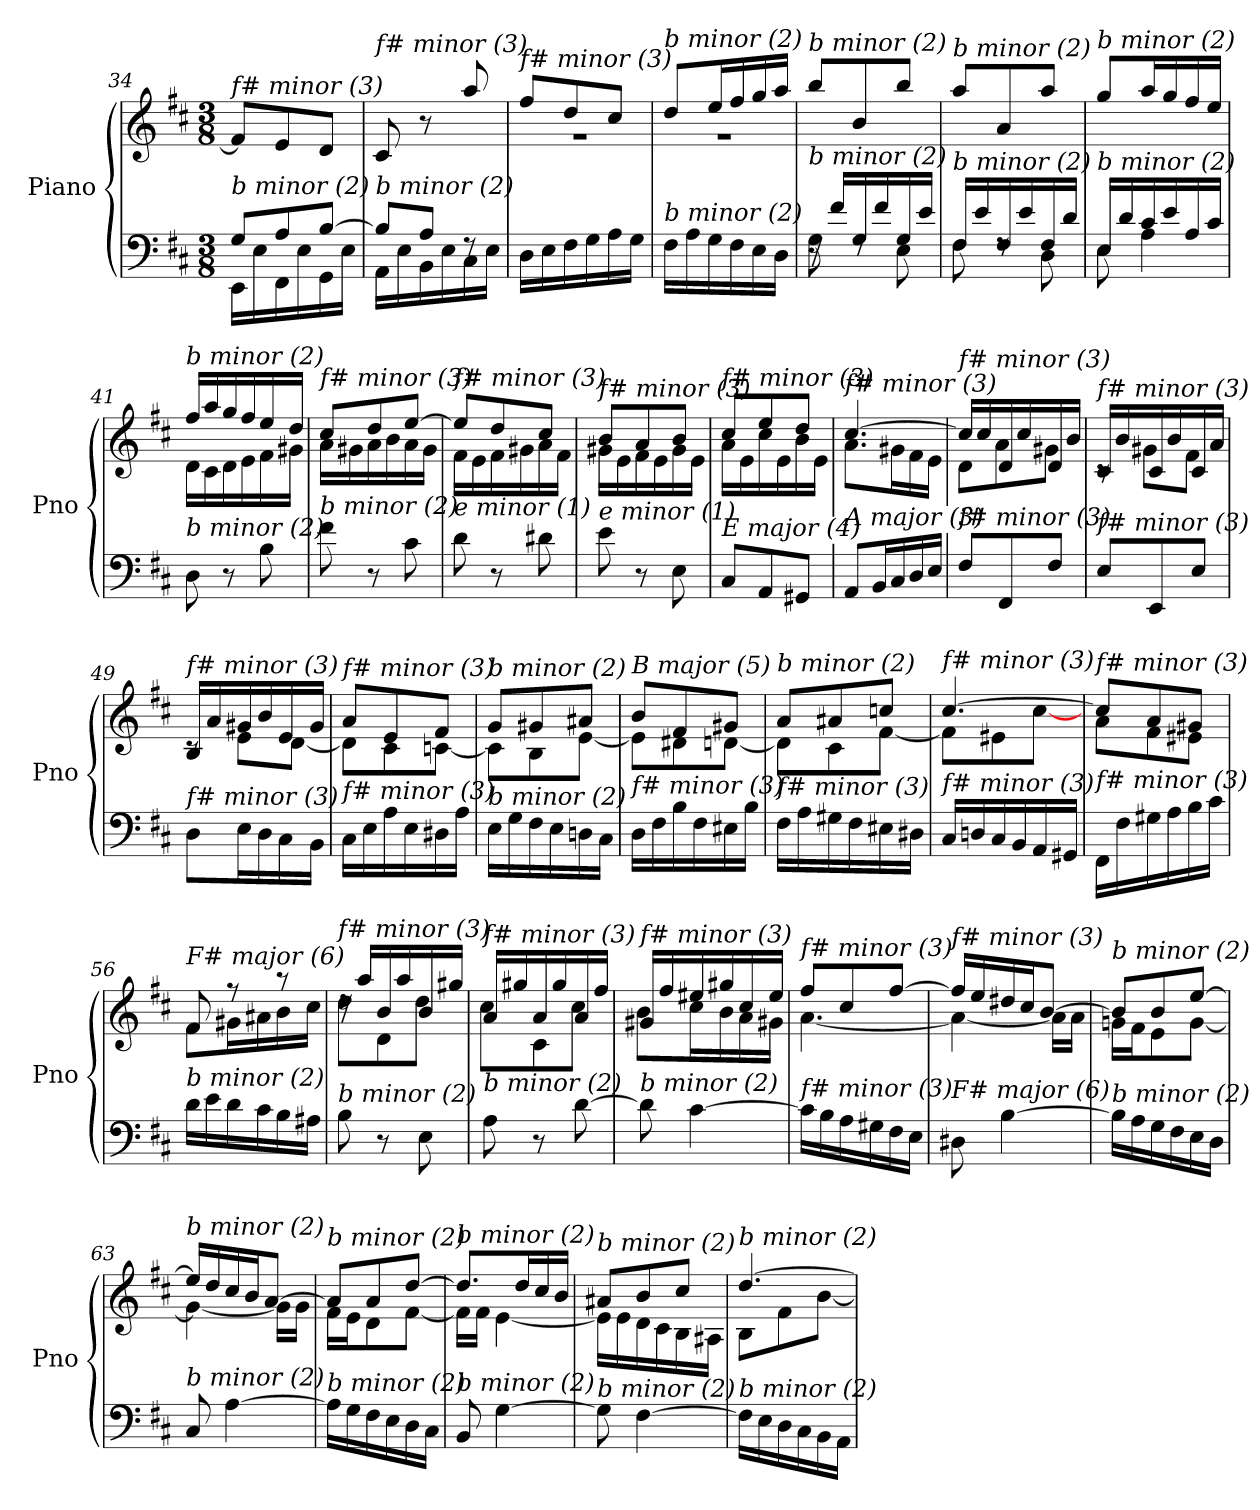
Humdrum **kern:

**kern	**kern
*part1	*part1
*staff2	*staff1
*I"Piano	*
*I'Pno	*
*clefF4	*clefG2
*k[f#c#]	*k[f#c#]
*M3/8	*M3/8
=34	=34
*^	*
!	!	!LO:TX:i:t=f# minor (3)
!LO:TX:i:t=b minor (2)	!	!
8G/L	16EE\LL	8f#/L]
.	16E\	.
8A/	16FF#\	8e/
.	16E\	.
[8B/J	16GG\	8d/J
.	16E\JJ	.
=35	=35	=35
!	!	!LO:TX:i:t=f# minor (3)
!LO:TX:i:t=b minor (2)	!	!
8B/L]	16AA\LL	8c#/
.	16E\	.
8A/J	16BB\	8r
.	16E\	.
8rF	16C#\	8aa/
.	16E\JJ	.
!!LO:LB:g=z
=36	=36	=36
*	*	*^
!	!	!LO:TX:i:t=f# minor (3)	!
!LO:TX:i:t=b minor (2)	!	!	!
*v	*v	*	*
16D\LL	8ff#/L	4.r
16E\	.	.
16F#\	8dd/	.
16G\	.	.
16A\	8cc#/J	.
16G\JJ	.	.
=37	=37	=37
!	!LO:TX:i:t=b minor (2)	!
!LO:TX:i:t=b minor (2)	!	!
16F#\LL	8dd/L	4.r
16A\	.	.
16G\	16ee/L	.
16F#\	16ff#/	.
16E\	16gg/	.
16D\JJ	16aa/JJ	.
*	*v	*v
=38	=38
*^	*
!	!	!LO:TX:i:t=b minor (2)
!LO:TX:i:t=b minor (2)	!	!
16rF	8G\	8bb/L
16f#/LL	.	.
16G/	8rF	8b/
16f#/	.	.
16G/	8E\	8bb/J
16e/JJ	.	.
=39	=39	=39
!	!	!LO:TX:i:t=b minor (2)
!LO:TX:i:t=b minor (2)	!	!
16F#/LL	8F#\	8aa/L
16e/	.	.
16F#/	8rF	8a/
16e/	.	.
16F#/	8D\	8aa/J
16d/JJ	.	.
=40	=40	=40
!	!	!LO:TX:i:t=b minor (2)
!LO:TX:i:t=b minor (2)	!	!
16E/LL	8E\	8gg/L
16d/	.	.
16c#/	4A\	16aa/L
16e/	.	16gg/
16A/	.	16ff#/
16c#/JJ	.	16ee/JJ
*v	*v	*
=41	=41
*	*^
!	!LO:TX:i:t=b minor (2)	!
!LO:TX:i:t=b minor (2)	!	!
8D\	16ff#/LL	16d\LL
.	16aa/	16c#\
8r	16gg/	16d\
.	16ff#/	16e\
8B\	16ee/	16f#\
.	16dd/JJ	16g#X\JJ
!!LO:LB:g=z	!!
=42	=42	=42
!	!LO:TX:i:t=f# minor (3)	!
!LO:TX:i:t=b minor (2)	!	!
8f#\	8cc#/L	16a\LL
.	.	16g#X\
8r	8dd/	16a\
.	.	16b\
8c#\	[8ee/J	16a\
.	.	16g#\JJ
=43	=43	=43
!	!LO:TX:i:t=f# minor (3)	!
!LO:TX:i:t=e minor (1)	!	!
8d\	8ee/L]	16f#\LL
.	.	16e\
8r	8dd/	16f#\
.	.	16g#X\
8d#X\	8cc#/J	16a\
.	.	16f#\JJ
=44	=44	=44
!	!LO:TX:i:t=f# minor (3)	!
!LO:TX:i:t=e minor (1)	!	!
8e\	8b/L	16g#X\LL
.	.	16e\
8r	8a/	16f#\
.	.	16e\
8E\	8b/J	16g#\
.	.	16e\JJ
=45	=45	=45
!	!LO:TX:i:t=f# minor (3)	!
!LO:TX:i:t=E major (4)	!	!
8C#/L	8cc#/L	16a\LL
.	.	16e\
8AA/	8ee/	16cc#\
.	.	16e\
8GG#X/J	8dd/J	16b\
.	.	16e\JJ
=46	=46	=46
!	!LO:TX:i:t=f# minor (3)	!
!LO:TX:i:t=A major (3)	!	!
8AA/L	[4.cc#/	8.a\L
16BB/L	.	.
16C#/	.	16g#X\L
16D/	.	16f#\
16E/JJ	.	16e\JJ
=47	=47	=47
!	!LO:TX:i:t=f# minor (3)	!
!LO:TX:i:t=f# minor (3)	!	!
8F#/L	16cc#/LL]	8d\L
.	16cc#/	.
8FF#/	16d/	8a\
.	16cc#/	.
8F#/J	16d/	8g#X\J
.	16b/JJ	.
!!LO:LB:g=z	!!
=48	=48	=48
!	!LO:TX:i:t=f# minor (3)	!
!LO:TX:i:t=f# minor (3)	!	!
8E/L	16c#/LL	8rc
.	16b/	.
8EE/	16c#/	8g#X\L
.	16b/	.
8E/J	16c#/	8f#\J
.	16a/JJ	.
=49	=49	=49
!	!LO:TX:i:t=f# minor (3)	!
!LO:TX:i:t=f# minor (3)	!	!
8D\L	16B/LL	8rc
.	16a/	.
16E\L	16g#X/	8e\L
16D\	16b/	.
16C#\	16e/	[8d\J
16BB\JJ	16g#/JJ	.
=50	=50	=50
!	!LO:TX:i:t=f# minor (3)	!
!LO:TX:i:t=f# minor (3)	!	!
16C#\LL	8a/L	8d\L]
16E\	.	.
16A\	8e/	8c#\
16E\	.	.
16D#X\	8f#/J	[8cn\J
16A\JJ	.	.
=51	=51	=51
!	!LO:TX:i:t=b minor (2)	!
!LO:TX:i:t=b minor (2)	!	!
16E\LL	8g/L	8c\L]
16G\	.	.
16F#\	8g#X/	8B\
16E\	.	.
16Dn\	8a#X/J	[8e\J
16C#\JJ	.	.
=52	=52	=52
!	!LO:TX:i:t=B major (5)	!
!LO:TX:i:t=f# minor (3)	!	!
16D\LL	8b/L	8e\L]
16F#\	.	.
16B\	8f#/	8d#X\
16F#\	.	.
16E#X\	8g#X/J	[8dn\J
16B\JJ	.	.
!!LO:LB:g=z	!!
=53	=53	=53
!	!LO:TX:i:t=b minor (2)	!
!LO:TX:i:t=f# minor (3)	!	!
16F#\LL	8a/L	8d\L]
16A\	.	.
16G#X\	8a#X/	8c#\
16F#\	.	.
16E#X\	8ccni/J	[8f#\J
16D#X\JJ	.	.
=54	=54	=54
!	!LO:TX:i:t=f# minor (3)	!
!LO:TX:i:t=f# minor (3)	!	!
16C#/LL	[4.cc#/	8f#\L]
16Dn/	.	.
16C#/	.	8e#X\
16BB/	.	.
16AA/	.	[8cc#\J
16GG#X/JJ	.	.
=55	=55	=55
!	!LO:TX:i:t=f# minor (3)	!
!LO:TX:i:t=f# minor (3)	!	!
16FF#\LL	8cc#/L]	8a\L
16F#\	.	.
16G#X\	8a/	8f#\
16A\	.	.
16B\	8g#X/J	8e#X\J
16c#\JJ	.	.
=56	=56	=56
!	!LO:TX:i:t=F# major (6)	!
!LO:TX:i:t=b minor (2)	!	!
16d\LL	8f#/	8f#\L
16e\	.	.
16d\	8r	16g#X\L
16c#\	.	16a#X\
16B\	8r	16b\
16A#X\JJ	.	16cc#\JJ
=57	=57	=57
!	!LO:TX:i:t=f# minor (3)	!
!LO:TX:i:t=b minor (2)	!	!
8B\	16rdd	8dd\L
.	16aa/LL	.
8r	16b/	8d\
.	16aa/	.
8E\	16b/	8dd\J
.	16gg#X/JJ	.
=58	=58	=58
!	!LO:TX:i:t=f# minor (3)	!
!LO:TX:i:t=b minor (2)	!	!
8A\	16a/LL	8cc#\L
.	16gg#X/	.
8r	16a/	8c#\
.	16gg#/	.
[8d\	16a/	8cc#\J
.	16ff#/JJ	.
!!LO:LB:g=z	!!
=59	=59	=59
!	!LO:TX:i:t=f# minor (3)	!
!LO:TX:i:t=b minor (2)	!	!
8d\]	16g#X/LL	8b\L
.	16ff#/	.
[4c#\	16ee#X/	16cc#\L
.	16gg#X/	16b\
.	16cc#/	16a\
.	16ee#/JJ	16g#X\JJ
=60	=60	=60
!	!LO:TX:i:t=f# minor (3)	!
!LO:TX:i:t=f# minor (3)	!	!
16c#\LL]	8ff#/L	[4.a\
16B\	.	.
16A\	8cc#/	.
16G#X\	.	.
16F#\	[8ff#/J	.
16E\JJ	.	.
=61	=61	=61
!	!LO:TX:i:t=f# minor (3)	!
!LO:TX:i:t=F# major (6)	!	!
8D#X\	16ff#/LL]	4a\_
.	16ee/	.
[4B\	16dd#X/	.
.	16cc#/J	.
.	[8b/J	16a\LL]
.	.	16a\JJ
=62	=62	=62
!	!LO:TX:i:t=b minor (2)	!
!LO:TX:i:t=b minor (2)	!	!
16B\LL]	8b/L]	16gn\LL
16A\	.	16f#\J
16G\	8b/	8e\
16F#\	.	.
16E\	[8ee/J	[8g\J
16D\JJ	.	.
=63	=63	=63
!	!LO:TX:i:t=b minor (2)	!
!LO:TX:i:t=b minor (2)	!	!
8C#/	16ee/LL]	4g\_
.	16dd/	.
[4A\	16cc#/	.
.	16b/J	.
.	[8a/J	16g\LL]
.	.	16g\JJ
=64	=64	=64
!	!LO:TX:i:t=b minor (2)	!
!LO:TX:i:t=b minor (2)	!	!
16A\LL]	8a/L]	16f#\LL
16G\	.	16e\J
16F#\	8a/	8d\
16E\	.	.
16D\	[8dd/J	[8f#\J
16C#\JJ	.	.
!!LO:PB:g=z	!!
=65	=65	=65
!	!LO:TX:i:t=b minor (2)	!
!LO:TX:i:t=b minor (2)	!	!
8BB/	8.dd/L]	16f#\LL]
.	.	16f#\JJ
[4G\	.	[4e\
.	16dd/L	.
.	16cc#/	.
.	16b/JJ	.
=66	=66	=66
!	!LO:TX:i:t=b minor (2)	!
!LO:TX:i:t=b minor (2)	!	!
8G\]	8a#X/L	16e\LL]
.	.	16e\
[4F#\	8b/	16d\
.	.	16c#\
.	8cc#/J	16B\
.	.	16A#X\JJ
=67	=67	=67
!	!LO:TX:i:t=b minor (2)	!
!LO:TX:i:t=b minor (2)	!	!
16F#\LL]	[4.dd/	8B\L
16E\	.	.
16D\	.	8f#\
16C#\	.	.
16BB\	.	[8b\J
16AA\JJ	.	.
*	*v	*v
=	=
*-	*-
